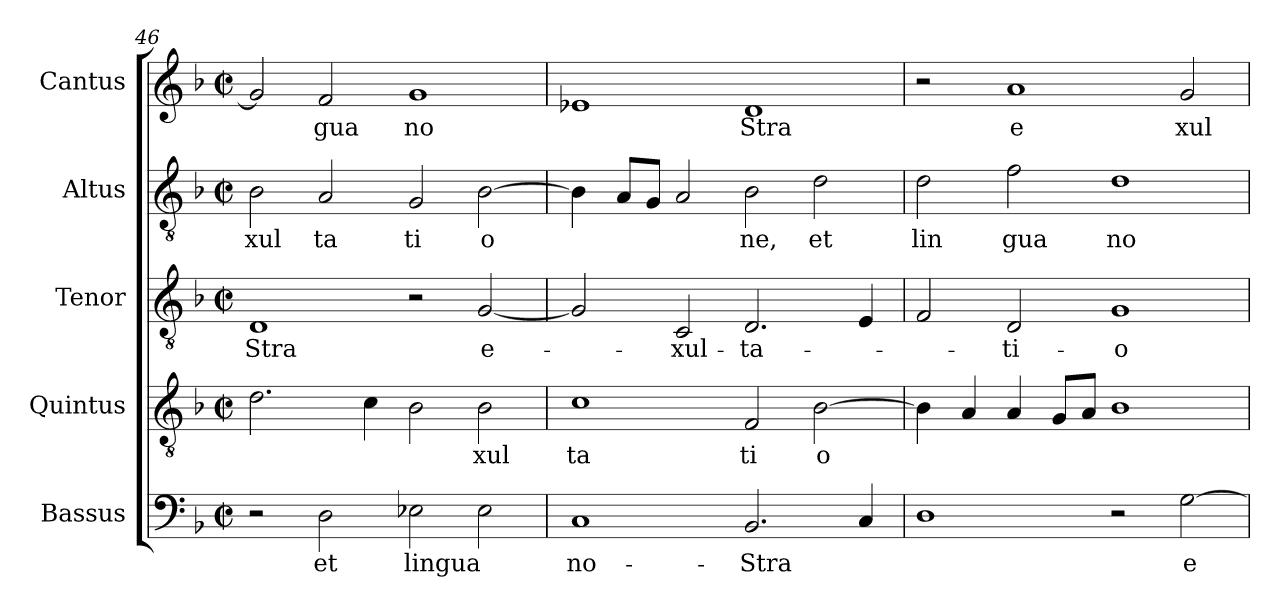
**kern	**text	**kern	**text	**kern	**text	**kern	**text	**kern	**text
*part5	*part5	*part4	*part4	*part3	*part3	*part2	*part2	*part1	*part1
*staff5	*staff5	*staff4	*staff4	*staff3	*staff3	*staff2	*staff2	*staff1	*staff1
*I"Bassus	*	*I"Quintus	*	*I"Tenor	*	*I"Altus	*	*I"Cantus	*
*clefF4	*	*clefGv2	*	*clefGv2	*	*clefGv2	*	*clefG2	*
*k[b-]	*	*k[b-]	*	*k[b-]	*	*k[b-]	*	*k[b-]	*
*F:	*	*F:	*	*F:	*	*F:	*	*F:	*
*M2/2	*	*M2/2	*	*M2/2	*	*M2/2	*	*M2/2	*
*met(c|)	*	*met(c|)	*	*met(c|)	*	*met(c|)	*	*met(c|)	*
=46	=46	=46	=46	=46	=46	=46	=46	=46	=46
!	!	!	!	!	!LO:LY:b:cj	!	!LO:LY:b:cj	!	!
2r	.	2.d\	.	1D	-Stra	2B-\	xul	2g/]	.
!	!LO:LY:b:cj	!	!	!	!	!	!LO:LY:b:cj	!	!LO:LY:b:cj
2D\	et	.	.	.	.	2A/	ta	2f/	gua
.	.	4c\	.	.	.	.	.	.	.
!	!LO:LY:b	!	!	!	!	!	!LO:LY:b:cj	!	!LO:LY:b:cj
2E-X\	lingua	2B-\	.	2r	.	2G/	ti	1g	no
!	!	!	!LO:LY:b:cj	!	!LO:LY:b:cj	!	!LO:LY:b:cj	!	!
2E-\	.	2B-\	xul	[<2G/	e-	[>2B-\	o	.	.
=47	=47	=47	=47	=47	=47	=47	=47	=47	=47
!	!LO:LY:b:cj	!	!LO:LY:b:cj	!	!	!	!	!	!
1C	no-	1c	ta	2G/]	.	4B-\]	.	1e-X	.
.	.	.	.	.	.	8A/L	.	.	.
.	.	.	.	.	.	8G/J	.	.	.
!	!	!	!	!	!LO:LY:b:cj	!	!	!	!
.	.	.	.	2C/	-xul-	2A/	.	.	.
!	!LO:LY:b	!	!LO:LY:b:cj	!	!LO:LY:b:cj	!	!LO:LY:b:cj	!	!LO:LY:b:cj
2.BB-/	-Stra	2F/	ti	2.D/	-ta-	2B-\	ne,	1d	Stra
!	!	!	!LO:LY:b:cj	!	!	!	!LO:LY:b:cj	!	!
.	.	[>2B-\	o	.	.	2d\	et	.	.
4C/	.	.	.	4E/	.	.	.	.	.
=48	=48	=48	=48	=48	=48	=48	=48	=48	=48
!	!	!	!	!	!	!	!LO:LY:b:cj	!	!
1D	.	4B-\]	.	2F/	.	2d\	lin	2r	.
.	.	4A/	.	.	.	.	.	.	.
!	!	!	!	!	!LO:LY:b:cj	!	!LO:LY:b:cj	!	!LO:LY:b:cj
.	.	4A/	.	2D/	-ti-	2f\	gua	1a	e
.	.	8G/L	.	.	.	.	.	.	.
.	.	8A/J	.	.	.	.	.	.	.
!	!	!	!	!	!LO:LY:b:cj	!	!LO:LY:b:cj	!	!
2r	.	1B-	.	1G	-o-	1d	no	.	.
!	!LO:LY:b:cj	!	!	!	!	!	!	!	!LO:LY:b:cj
[>2G\	e-	.	.	.	.	.	.	2g/	xul
=	=	=	=	=	=	=	=	=	=
*-	*-	*-	*-	*-	*-	*-	*-	*-	*-
